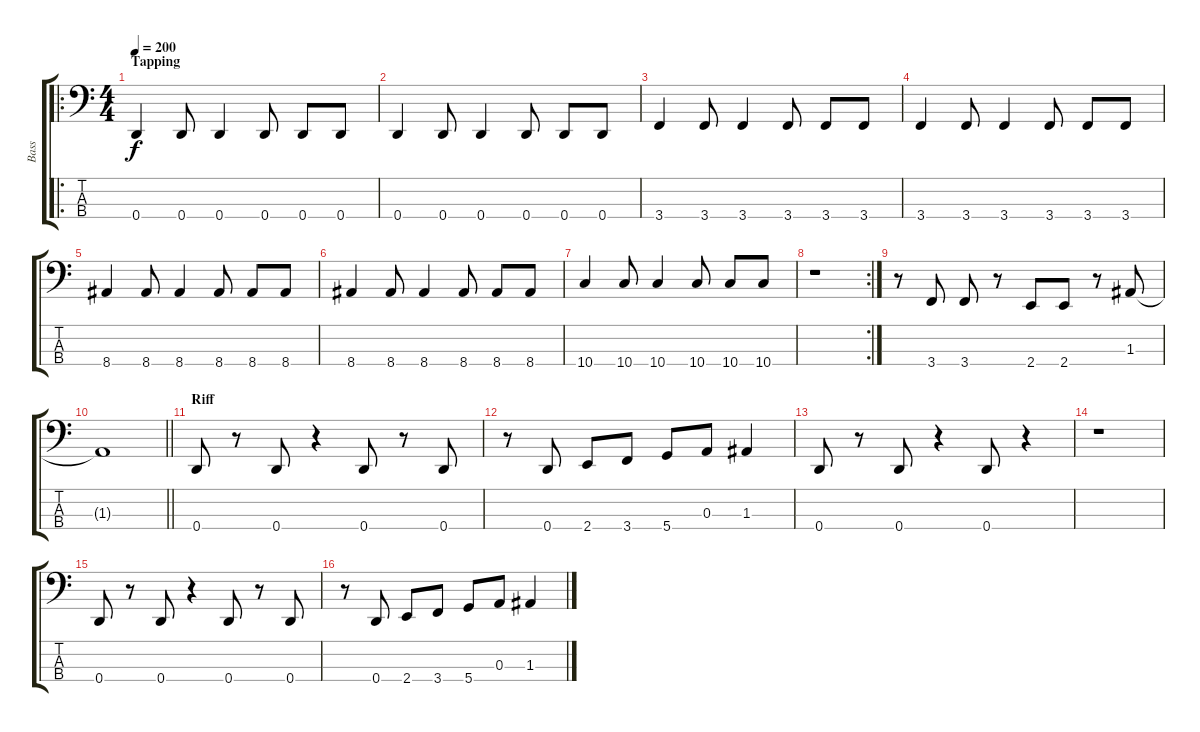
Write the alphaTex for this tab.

\track ("Bass" "Bass") {instrument electricbassfinger}
\staff {score tabs}
\tuning (G2 D2 A1 D1) {hide}
\ro
\ts (4 4)
\section ("" "Tapping")
\tempo 200
\clef f4
\ks c
0.4.4{dy f} 0.4.8 0.4.4 0.4.8 0.4.8 0.4.8 |
0.4.4 0.4.8 0.4.4 0.4.8 0.4.8 0.4.8 |
3.4.4 3.4.8 3.4.4 3.4.8 3.4.8 3.4.8 |
3.4.4 3.4.8 3.4.4 3.4.8 3.4.8 3.4.8 |
8.4.4 8.4.8 8.4.4 8.4.8 8.4.8 8.4.8 |
8.4.4 8.4.8 8.4.4 8.4.8 8.4.8 8.4.8 |
10.4.4 10.4.8 10.4.4 10.4.8 10.4.8 10.4.8 |
\rc 2
r.1 |
r.8 3.4.8 3.4.8 r.8 2.4.8 2.4.8 r.8 1.3.8 |
\barLineRight lightlight
1.3{t}.1 |
\section ("" "Riff")
0.4.8 r.8 0.4.8 r.4 0.4.8 r.8 0.4.8 |
r.8 0.4.8 2.4.8 3.4.8 5.4.8 0.3.8 1.3.4 |
0.4.8 r.8 0.4.8 r.4 0.4.8 r.4 |
r.1 |
0.4.8 r.8 0.4.8 r.4 0.4.8 r.8 0.4.8 |
r.8 0.4.8 2.4.8 3.4.8 5.4.8 0.3.8 1.3.4
